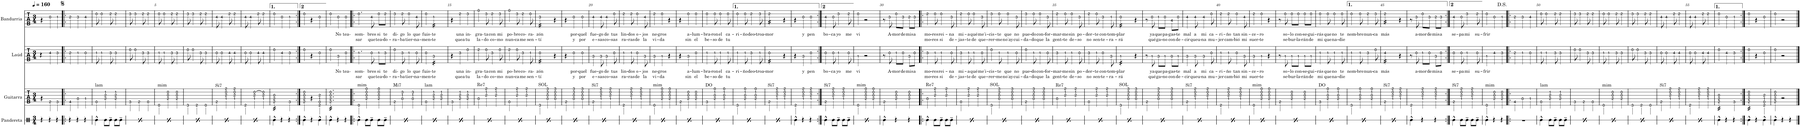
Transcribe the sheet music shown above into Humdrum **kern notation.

**kern	**kern	**kern	**text	**text	**kern	**text	**text
*part4	*part3	*part2	*part2	*part2	*part1	*part1	*part1
*staff4	*staff3	*staff2	*staff2	*staff2	*staff1	*staff1	*staff1
*I"Pandereta	*I"Guitarra	*I"Laúd	*	*	*I"Bandurria	*	*
*I'Pdta.	*	*	*	*	*	*	*
*stria1	*stria6	*stria6	*	*	*stria6	*	*
*clefX	*	*	*	*	*	*	*
*k[]	*k[f#]	*k[f#]	*	*	*k[f#]	*	*
*M3/4	*M3/4	*M3/4	*	*	*M3/4	*	*
*MM160	*MM160	*MM160	*	*	*MM160	*	*
=1	=1	=1	=1	=1	=1	=1	=1
4r	4r	4r	.	.	4r	.	.
4r	4BB\	4d#X\	.	.	4b\	.	.
4r	4C\	4dn\	.	.	4cc\	.	.
=2!|:	=2!|:	=2!|:	=2!|:	=2!|:	=2!|:	=2!|:	=2!|:
4r	4C#X\	4c#X\	.	.	4cc#X\	.	.
4r	4D\	4cn\	.	.	4dd\	.	.
4r	4D#X\	4B\	.	.	4dd#X\	.	.
=3	=3	=3	=3	=3	=3	=3	=3
!	!LO:TX:a:t=lam	!	!	!	!	!	!
4Re^^\	4AA\	8c\	.	.	8ee\	.	.
.	.	4c\	.	.	4ee\	.	.
8Re\L	4E\ 4A\ 4c\	.	.	.	.	.	.
8Re~\J	.	8d\	.	.	8ff#\	.	.
8Re\L	4E\ 4A\ 4c\	4d\	.	.	4ff#\	.	.
8Re~\J	.	.	.	.	.	.	.
=4	=4	=4	=4	=4	=4	=4	=4
4Re^^\	4C\	8e\	.	.	8gg\	.	.
.	.	4e\	.	.	4gg\	.	.
8Re\L	4BB\	.	.	.	.	.	.
8Re~\J	.	8d\	.	.	8ff#\	.	.
8Re\L	4AA\	4d\	.	.	4ff#\	.	.
8Re~\J	.	.	.	.	.	.	.
=5	=5	=5	=5	=5	=5	=5	=5
!	!LO:TX:a:t=mim	!	!	!	!	!	!
4Re^^\	4EE\	8c\	.	.	8ee\	.	.
.	.	4c\	.	.	4ee\	.	.
8Re\L	4E\ 4G\ 4B\	.	.	.	.	.	.
8Re~\J	.	8d\	.	.	8ff#\	.	.
8Re\L	4E\ 4G\ 4B\	4d\	.	.	4ff#\	.	.
8Re~\J	.	.	.	.	.	.	.
=6	=6	=6	=6	=6	=6	=6	=6
4Re^^\	4GG\	8e\	.	.	8gg\	.	.
.	.	4e\	.	.	4gg\	.	.
8Re\L	4FF#\	.	.	.	.	.	.
8Re~\J	.	8d\	.	.	8ff#\	.	.
8Re\L	4EE\	4d\	.	.	4ff#\	.	.
8Re~\J	.	.	.	.	.	.	.
=7	=7	=7	=7	=7	=7	=7	=7
!	!LO:TX:a:t=Si7	!	!	!	!	!	!
4Re^^\	4BB\	8B\	.	.	8dd#X\	.	.
.	.	4B\	.	.	4dd#\	.	.
8Re\L	4D#X\ 4A\ 4B\ 4f#\	.	.	.	.	.	.
8Re~\J	.	8d#X\	.	.	8ff#\	.	.
8Re\L	4D#\ 4A\ 4B\ 4f#\	4d#\	.	.	4ff#\	.	.
8Re~\J	.	.	.	.	.	.	.
=8	=8	=8	=8	=8	=8	=8	=8
4Re^^\	4FF#\	8B\	.	.	8dd#X\	.	.
.	.	4B\	.	.	4dd#\	.	.
8Re\L	4D#X\ 4A\ [4B\	.	.	.	.	.	.
8Re~\J	.	8d#X\	.	.	8ff#\	.	.
8Re\L	4D#\ 4A\ 4B\]	4d#\	.	.	4ff#\	.	.
8Re~\J	.	.	.	.	.	.	.
=9	=9	=9	=9	=9	=9	=9	=9
4Re^^\	2BB\ 2E\ 2G\	4e\	.	.	4ee\	.	.
4r	.	4d#X\	.	.	4b\	.	.
4r	4C\	4dn\	.	.	4cc\	.	.
=10:|!	=10:|!	=10:|!	=10:|!	=10:|!	=10:|!	=10:|!	=10:|!
4Re^^\	4BB\ 4E\ 4G\ 4B\	4e\	.	.	4ee\	.	.
4r	4r	4r	.	.	4r	.	.
4Re^^\	4FF#\ 4AA\ 4D#X\ 4A\	4B\	.	.	4b\	.	.
=11	=11	=11	=11	=11	=11	=11	=11
4Re^^\	2.BB\ 2.E\ 2.G\ 2.B\	4e\	.	.	4ee\	.	.
!	!	!	!LO:LY:b	!	!	!LO:LY:b	!
4r	.	4A\	No	.	4b\	No	.
!	!	!	!LO:LY:b	!	!	!LO:LY:b	!
4r	.	4B\	tea-	.	4b\	tea-	.
=12!|:	=12!|:	=12!|:	=12!|:	=12!|:	=12!|:	=12!|:	=12!|:
!	!LO:TX:a:t=mim	!	!	!	!	!	!
!	!	!	!LO:LY:b	!LO:LY:b	!	!LO:LY:b	!LO:LY:b
4Re^^\	4EE\	4.c\	som-	sar	4.ee\	som-	sar
8Re\L	4E\ 4G\ 4B\ 4e\	.	.	.	.	.	.
!	!	!	!LO:LY:b	!LO:LY:b	!	!LO:LY:b	!LO:LY:b
8Re~\J	.	8B\	bres	que	8dd#X\	bres	que
!	!	!	!LO:LY:b	!LO:LY:b	!	!LO:LY:b	!LO:LY:b
8Re\L	4E\ 4G\ 4B\ 4e\	8c\L	si	tea-	8ee\L	si	tea-
!	!	!	!LO:LY:b	!LO:LY:b	!	!LO:LY:b	!LO:LY:b
8Re~\J	.	8d\J	te	-do-	8ff#\J	te	-do-
=13	=13	=13	=13	=13	=13	=13	=13
!	!LO:TX:a:t=Mi7	!	!	!	!	!	!
!	!	!	!LO:LY:b	!LO:LY:b	!	!LO:LY:b	!LO:LY:b
4Re^^\	4BB\	4e\	di-	-ra-	4gg\	di-	-ra-
!	!	!	!LO:LY:b	!LO:LY:b	!	!LO:LY:b	!LO:LY:b
8Re\L	4D\ 4G#X\ 4d\	8d\	go	-ba	8ff#\	go	-ba
!	!	!	!LO:LY:b	!LO:LY:b	!	!LO:LY:b	!LO:LY:b
8Re~\J	.	4c\	lo	tier-	4ee\	lo	tier-
8Re\L	4D\ 4G#\ 4d\	.	.	.	.	.	.
!	!	!	!LO:LY:b	!LO:LY:b	!	!LO:LY:b	!LO:LY:b
8Re~\J	.	8B\	que	-na-	8dd#X\	que	-na-
=14	=14	=14	=14	=14	=14	=14	=14
!	!LO:TX:a:t=lam	!	!	!	!	!	!
!	!	!	!LO:LY:b	!LO:LY:b	!	!LO:LY:b	!LO:LY:b
4Re^^\	4AA\	4B\	fuis-	-men-	4ee\	fuis-	-men-
!	!	!	!LO:LY:b	!LO:LY:b	!	!LO:LY:b	!LO:LY:b
8Re\L	4E\ 4A\ 4c\	2A\	te	-te	2cc\	te	-te
8Re~\J	.	.	.	.	.	.	.
8Re\L	4E\ 4A\ 4c\	.	.	.	.	.	.
8Re~\J	.	.	.	.	.	.	.
=15	=15	=15	=15	=15	=15	=15	=15
4Re^^\	4C\	4r	.	.	4r	.	.
!	!	!	!LO:LY:b	!LO:LY:b	!	!LO:LY:b	!LO:LY:b
8Re\L	4E\ 4A\ 4c\	4d\	una	quea	4ff#\	una	quea
8Re~\J	.	.	.	.	.	.	.
!	!	!	!LO:LY:b	!LO:LY:b	!	!LO:LY:b	!LO:LY:b
8Re\L	4E\ 4A\ 4c\	4e\	in-	tu	4gg\	in-	tu
8Re~\J	.	.	.	.	.	.	.
=16	=16	=16	=16	=16	=16	=16	=16
!	!LO:TX:a:t=Re7	!	!	!	!	!	!
!	!	!	!LO:LY:b	!LO:LY:b	!	!LO:LY:b	!LO:LY:b
4Re^^\	4D\	4f#\	gra-	la-	4aa\	gra-	la-
!	!	!	!LO:LY:b	!LO:LY:b	!	!LO:LY:b	!LO:LY:b
8Re\L	4A\ 4c\ 4f#\	8e\	ta	-do	8gg\	ta	-do
!	!	!	!LO:LY:b	!LO:LY:b	!	!LO:LY:b	!LO:LY:b
8Re~\J	.	4d\	con	co-	4ff#\	con	co-
8Re\L	4A\ 4c\ 4f#\	.	.	.	.	.	.
!	!	!	!LO:LY:b	!LO:LY:b	!	!LO:LY:b	!LO:LY:b
8Re~\J	.	8e\	mi	-mo	8gg\	mi	-mo
=17	=17	=17	=17	=17	=17	=17	=17
!	!	!	!LO:LY:b	!LO:LY:b	!	!LO:LY:b	!LO:LY:b
4Re^^\	4AA\	4f#\	po-	nun-	4aa\	po-	nun-
!	!	!	!LO:LY:b	!LO:LY:b	!	!LO:LY:b	!LO:LY:b
8Re\L	4A\ 4c\ 4f#\	8e\	bre	-ca	8gg\	bre	-ca
!	!	!	!LO:LY:b	!LO:LY:b	!	!LO:LY:b	!LO:LY:b
8Re~\J	.	4d\	co-	me	4ff#\	co-	me
8Re\L	4A\ 4c\ 4f#\	.	.	.	.	.	.
!	!	!	!LO:LY:b	!LO:LY:b	!	!LO:LY:b	!LO:LY:b
8Re~\J	.	8c\	ra-	sen-	8ee\	ra-	sen-
=18	=18	=18	=18	=18	=18	=18	=18
!	!LO:TX:a:t=SOL	!	!	!	!	!	!
!	!	!	!LO:LY:b	!LO:LY:b	!	!LO:LY:b	!LO:LY:b
4Re^^\	4GG\	2B\	zón	-tí	2dd\	zón	-tí
8Re\L	4D\ 4G\ 4d\ 4g\	.	.	.	.	.	.
8Re~\J	.	.	.	.	.	.	.
8Re\L	4D\ 4G\ 4B\ 4g\	4r	.	.	4r	.	.
8Re~\J	.	.	.	.	.	.	.
=19	=19	=19	=19	=19	=19	=19	=19
4Re^^\	4BB\	4r	.	.	4r	.	.
!	!	!	!LO:LY:b	!LO:LY:b	!	!LO:LY:b	!LO:LY:b
8Re\L	4D\ 4G\ 4d\ 4g\	4B\	por-	y	4b\	por-	y
8Re~\J	.	.	.	.	.	.	.
!	!	!	!LO:LY:b	!LO:LY:b	!	!LO:LY:b	!LO:LY:b
8Re\L	4D\ 4G\ 4B\ 4g\	4B\	-quel	por	4b\	-quel	por
8Re~\J	.	.	.	.	.	.	.
=20	=20	=20	=20	=20	=20	=20	=20
!	!LO:TX:a:t=Si7	!	!	!	!	!	!
!	!	!	!LO:LY:b	!LO:LY:b	!	!LO:LY:b	!LO:LY:b
4Re^^\	4BB\	4A\	fue-	e-	4dd#X\	fue-	e-
!	!	!	!LO:LY:b	!LO:LY:b	!	!LO:LY:b	!LO:LY:b
8Re\L	4D#X\ 4A\ 4B\ 4f#\	8A\	-go	-sas	8dd#\	-go	-sas
!	!	!	!LO:LY:b	!LO:LY:b	!	!LO:LY:b	!LO:LY:b
8Re~\J	.	4A\	de	co-	4dd#\	de	co-
8Re\L	4D#X\ 4A\ 4B\ 4f#\	.	.	.	.	.	.
!	!	!	!LO:LY:b	!LO:LY:b	!	!LO:LY:b	!LO:LY:b
8Re~\J	.	8B\	tus	-sas	8ee\	tus	-sas
=21	=21	=21	=21	=21	=21	=21	=21
!	!	!	!LO:LY:b	!LO:LY:b	!	!LO:LY:b	!LO:LY:b
4Re^^\	4FF#\	4c\	lin-	ra-	4ff#\	lin-	ra-
!	!	!	!LO:LY:b	!LO:LY:b	!	!LO:LY:b	!LO:LY:b
8Re\L	4D#X\ 4A\ 4B\ 4f#\	8c\	-dos	-ras	8ff#\	-dos	-ras
!	!	!	!LO:LY:b	!LO:LY:b	!	!LO:LY:b	!LO:LY:b
8Re~\J	.	4B\	o-	de	4ee\	o-	de
8Re\L	4D#X\ 4A\ 4B\ 4f#\	.	.	.	.	.	.
!	!	!	!LO:LY:b	!LO:LY:b	!	!LO:LY:b	!LO:LY:b
8Re~\J	.	8A\	-jos	la	8dd#X\	-jos	la
=22	=22	=22	=22	=22	=22	=22	=22
!	!LO:TX:a:t=mim	!	!	!	!	!	!
!	!	!	!LO:LY:b	!LO:LY:b	!	!LO:LY:b	!LO:LY:b
4Re^^\	4EE\	4A\	ne-	vi-	4ff#\	ne-	vi-
!	!	!	!LO:LY:b	!LO:LY:b	!	!LO:LY:b	!LO:LY:b
8Re\L	4E\ 4G\ 4B\ 4e\	4G\	-gros	-da	4ee\	-gros	-da
8Re~\J	.	.	.	.	.	.	.
8Re\L	4E\ 4G\ 4B\ 4e\	4r	.	.	4r	.	.
8Re~\J	.	.	.	.	.	.	.
=23	=23	=23	=23	=23	=23	=23	=23
4Re^^\	4BB\	4r	.	.	4r	.	.
!	!	!	!LO:LY:b	!LO:LY:b	!	!LO:LY:b	!LO:LY:b
8Re\L	4E\ 4G\ 4B\	4A\	a-	sin	4ee\	a-	sin
8Re~\J	.	.	.	.	.	.	.
!	!	!	!LO:LY:b	!LO:LY:b	!	!LO:LY:b	!LO:LY:b
8Re\L	4E\ 4G\ 4B\	4B\	-lum-	el	4ee\	-lum-	el
8Re~\J	.	.	.	.	.	.	.
=24	=24	=24	=24	=24	=24	=24	=24
!	!LO:TX:a:t=DO	!	!	!	!	!	!
!	!	!	!LO:LY:b	!LO:LY:b	!	!LO:LY:b	!LO:LY:b
4Re^^\	4C\	4c\	-bra-	be-	4ee\	-bra-	be-
!	!	!	!LO:LY:b	!LO:LY:b	!	!LO:LY:b	!LO:LY:b
8Re\L	4E\ 4G\ 4c\ 4e\	8c\	-ron	-so	8ee\	-ron	-so
!	!	!	!LO:LY:b	!LO:LY:b	!	!LO:LY:b	!LO:LY:b
8Re~\J	.	4c\	el	de	4ee\	el	de
8Re\L	4E\ 4G\ 4c\ 4e\	.	.	.	.	.	.
!	!	!	!LO:LY:b	!LO:LY:b	!	!LO:LY:b	!LO:LY:b
8Re~\J	.	8c\	ca-	tu	8ee\	ca-	tu
=25	=25	=25	=25	=25	=25	=25	=25
!	!	!	!LO:LY:b	!	!	!LO:LY:b	!
4Re^^\	4GG\	4c\	-ri-	.	4ee\	-ri-	.
!	!	!	!LO:LY:b	!	!	!LO:LY:b	!
8Re\L	4E\ 4G\ 4c\ 4e\	8c\	-ño	.	8ee\	-ño	.
!	!	!	!LO:LY:b	!	!	!LO:LY:b	!
8Re~\J	.	4d\	deo-	.	4ff#\	deo-	.
8Re\L	4E\ 4G\ 4c\ 4e\	.	.	.	.	.	.
!	!	!	!LO:LY:b	!	!	!LO:LY:b	!
8Re~\J	.	8c\	-troa-	.	8gg\	-troa-	.
=26	=26	=26	=26	=26	=26	=26	=26
!	!LO:TX:a:t=Si7	!	!	!	!	!	!
!	!	!	!LO:LY:b	!	!	!LO:LY:b	!
4Re^^\	4BB\	2B\	-mor	.	2ff#\	-mor	.
8Re\L	4D#X\ 4A\ 4B\ 4f#\	.	.	.	.	.	.
8Re~\J	.	.	.	.	.	.	.
8Re\L	4D#X\ 4A\ 4B\ 4f#\	4r	.	.	4r	.	.
8Re~\J	.	.	.	.	.	.	.
=27	=27	=27	=27	=27	=27	=27	=27
4Re^^\	4FF#\	4r	.	.	4r	.	.
!	!	!	!LO:LY:b	!	!	!LO:LY:b	!
4r	4D#X\ 4A\ 4B\ 4f#\	4A\	y	.	4b\	y	.
!	!	!	!LO:LY:b	!	!	!LO:LY:b	!
4r	4D#X\ 4A\ 4B\ 4f#\	4B\	pen	.	4b\	pen	.
=28:|!	=28:|!	=28:|!	=28:|!	=28:|!	=28:|!	=28:|!	=28:|!
!	!LO:TX:a:t=Si7	!	!	!	!	!	!
!	!	!	!LO:LY:b	!	!	!LO:LY:b	!
4Re^^\	4BB\	4B\	bo-	.	4dd#X\	bo-	.
!	!	!	!LO:LY:b	!	!	!LO:LY:b	!
8Re\L	4D#X\ 4A\ 4B\ 4f#\	8B\	-ca	.	8b\	-ca	.
!	!	!	!LO:LY:b	!	!	!LO:LY:b	!
8Re~\J	.	4c\	yo	.	4gg\	yo	.
8Re\L	4D#X\ 4A\ 4B\ 4f#\	.	.	.	.	.	.
!	!	!	!LO:LY:b	!	!	!LO:LY:b	!
8Re~\J	.	8B\	me	.	8ff#\	me	.
=29	=29	=29	=29	=29	=29	=29	=29
!	!LO:TX:a:t=mim	!	!	!	!	!	!
!	!	!	!LO:LY:b	!	!	!LO:LY:b	!
4Re^^\	4EE\	4G\	vi	.	4ee\	vi	.
8Re\L	4E\ 4G\ 4B\ 4e\	2r	.	.	2r	.	.
8Re~\J	.	.	.	.	.	.	.
8Re\L	4E\ 4G\ 4B\ 4e\	.	.	.	.	.	.
8Re~\J	.	.	.	.	.	.	.
=30	=30	=30	=30	=30	=30	=30	=30
4Re^^\	4BB\	8r	.	.	8r	.	.
!	!	!	!LO:LY:b	!	!	!LO:LY:b	!
.	.	8B\	A-	.	8dd\	A-	.
!	!	!	!LO:LY:b	!	!	!LO:LY:b	!
4r	4E\ 4G\ 4B\	8c\L	-mor	.	8ee\L	-mor	.
!	!	!	!LO:LY:b	!	!	!LO:LY:b	!
.	.	8B\J	de	.	8dd\J	de	.
!	!	!	!LO:LY:b	!	!	!LO:LY:b	!
4r	4E\ 4G\ 4B\	8A\L	mis	.	8cc#X\L	mis	.
!	!	!	!LO:LY:b	!	!	!LO:LY:b	!
.	.	8B\J	a	.	8dd\J	a	.
=31!|:	=31!|:	=31!|:	=31!|:	=31!|:	=31!|:	=31!|:	=31!|:
!	!LO:TX:a:t=Re7	!	!	!	!	!	!
!	!	!	!LO:LY:b	!LO:LY:b	!	!LO:LY:b	!LO:LY:b
4Re^^\	4D\	4d\	mo-	mo-	4ff#\	mo-	mo-
!	!	!	!LO:LY:b	!LO:LY:b	!	!LO:LY:b	!LO:LY:b
8Re\L	4A\ 4c\ 4f#\	8c\	-res	-res	8ee\	-res	-res
!	!	!	!LO:LY:b	!LO:LY:b	!	!LO:LY:b	!LO:LY:b
8Re~\J	.	4c\	rei-	si	4ee\	rei-	si
8Re\L	4A\ 4c\ 4f#\	.	.	.	.	.	.
!	!	!	!LO:LY:b	!LO:LY:b	!	!LO:LY:b	!LO:LY:b
8Re~\J	.	8B\	-na	de-	8dd\	-na	de-
=32	=32	=32	=32	=32	=32	=32	=32
!	!	!	!LO:LY:b	!LO:LY:b	!	!LO:LY:b	!LO:LY:b
4Re^^\	4AA\	4d\	mi-	-jas-	4ff#\	mi-	-jas-
!	!	!	!LO:LY:b	!LO:LY:b	!	!LO:LY:b	!LO:LY:b
8Re\L	4A\ 4c\ 4f#\	8c\	-a	-te	8ee\	-a	-te
!	!	!	!LO:LY:b	!LO:LY:b	!	!LO:LY:b	!LO:LY:b
8Re~\J	.	4c\	qué	de	4ee\	qué	de
8Re\L	4A\ 4c\ 4f#\	.	.	.	.	.	.
!	!	!	!LO:LY:b	!LO:LY:b	!	!LO:LY:b	!LO:LY:b
8Re~\J	.	8B\	me'i-	que-	8dd\	me'i-	que-
=33	=33	=33	=33	=33	=33	=33	=33
!	!LO:TX:a:t=SOL	!	!	!	!	!	!
!	!	!	!LO:LY:b	!LO:LY:b	!	!LO:LY:b	!LO:LY:b
4Re^^\	4GG\	4e\	-cis-	-rer-	4gg\	-cis-	-rer-
!	!	!	!LO:LY:b	!LO:LY:b	!	!LO:LY:b	!LO:LY:b
8Re\L	4D\ 4G\ 4d\ 4g\	8c\	-te	-me	8ee\	-te	-me
!	!	!	!LO:LY:b	!LO:LY:b	!	!LO:LY:b	!LO:LY:b
8Re~\J	.	4c\	que	no'ay	4ee\	que	no'ay
8Re\L	4D\ 4G\ 4B\ 4g\	.	.	.	.	.	.
!	!	!	!LO:LY:b	!LO:LY:b	!	!LO:LY:b	!LO:LY:b
8Re~\J	.	8B\	no	cui-	8dd\	no	cui-
=34	=34	=34	=34	=34	=34	=34	=34
!	!	!	!LO:LY:b	!LO:LY:b	!	!LO:LY:b	!LO:LY:b
4Re^^\	4BB\	4e\	pue-	-da-	4gg\	pue-	-da-
!	!	!	!LO:LY:b	!LO:LY:b	!	!LO:LY:b	!LO:LY:b
8Re\L	4D\ 4G\ 4d\ 4g\	8c\	-do	-do	8ee\	-do	-do
!	!	!	!LO:LY:b	!LO:LY:b	!	!LO:LY:b	!LO:LY:b
8Re~\J	.	4c\	con-	que	4ee\	con-	que
8Re\L	4D\ 4G\ 4B\ 4g\	.	.	.	.	.	.
!	!	!	!LO:LY:b	!LO:LY:b	!	!LO:LY:b	!LO:LY:b
8Re~\J	.	8B\	-for-	la	8dd\	-for-	la
=35	=35	=35	=35	=35	=35	=35	=35
!	!LO:TX:a:t=Re7	!	!	!	!	!	!
!	!	!	!LO:LY:b	!LO:LY:b	!	!LO:LY:b	!LO:LY:b
4Re^^\	4D\	4d\	-mar-	gent-	4ff#\	-mar-	gent-
!	!	!	!LO:LY:b	!LO:LY:b	!	!LO:LY:b	!LO:LY:b
8Re\L	4A\ 4c\ 4f#\	8c\	-me	-te	8ee\	-me	-te
!	!	!	!LO:LY:b	!LO:LY:b	!	!LO:LY:b	!LO:LY:b
8Re~\J	.	4c\	sin	de-	4ee\	sin	de-
8Re\L	4A\ 4c\ 4f#\	.	.	.	.	.	.
!	!	!	!LO:LY:b	!LO:LY:b	!	!LO:LY:b	!LO:LY:b
8Re~\J	.	8B\	po-	-so	8dd\	po-	-so
=36	=36	=36	=36	=36	=36	=36	=36
!	!	!	!LO:LY:b	!LO:LY:b	!	!LO:LY:b	!LO:LY:b
4Re^^\	4AA\	4d\	-der-	no	4ff#\	-der-	no
!	!	!	!LO:LY:b	!LO:LY:b	!	!LO:LY:b	!LO:LY:b
8Re\L	4A\ 4c\ 4f#\	8c\	-te	sen-	8ee\	-te	sen-
!	!	!	!LO:LY:b	!LO:LY:b	!	!LO:LY:b	!LO:LY:b
8Re~\J	.	4B\	con-	-te-	4dd\	con-	-te-
8Re\L	4A\ 4c\ 4f#\	.	.	.	.	.	.
!	!	!	!LO:LY:b	!LO:LY:b	!	!LO:LY:b	!LO:LY:b
8Re~\J	.	8A\	-tem-	-ra-	8cc\	-tem-	-ra-
=37	=37	=37	=37	=37	=37	=37	=37
!	!LO:TX:a:t=SOL	!	!	!	!	!	!
!	!	!	!LO:LY:b	!LO:LY:b	!	!LO:LY:b	!LO:LY:b
4Re^^\	4GG\	2G\	-plar	-rá	2b\	-plar	-rá
8Re\L	4D\ 4G\ 4d\ 4g\	.	.	.	.	.	.
8Re~\J	.	.	.	.	.	.	.
8Re\L	4D\ 4G\ 4B\ 4g\	4r	.	.	4r	.	.
8Re~\J	.	.	.	.	.	.	.
=38	=38	=38	=38	=38	=38	=38	=38
4Re^^\	4BB\	8r	.	.	8r	.	.
!	!	!	!LO:LY:b	!LO:LY:b	!	!LO:LY:b	!LO:LY:b
.	.	8G\	ya	qué	8b\	ya	qué
!	!	!	!LO:LY:b	!LO:LY:b	!	!LO:LY:b	!LO:LY:b
8Re\L	4D\ 4G\ 4d\ 4g\	8A\L	que	ga-	8cc\L	que	ga-
!	!	!	!LO:LY:b	!LO:LY:b	!	!LO:LY:b	!LO:LY:b
8Re~\J	.	8G\J	pa-	-no	8b\J	pa-	-no
!	!	!	!LO:LY:b	!LO:LY:b	!	!LO:LY:b	!LO:LY:b
8Re\L	4D\ 4G\ 4B\ 4g\	8F#\L	-gas-	con	8b-X\L	-gas-	con
!	!	!	!LO:LY:b	!LO:LY:b	!	!LO:LY:b	!LO:LY:b
8Re~\J	.	8G\J	-te	de-	8bn\J	-te	de-
=39	=39	=39	=39	=39	=39	=39	=39
!	!LO:TX:a:t=Si7	!	!	!	!	!	!
!	!	!	!LO:LY:b	!LO:LY:b	!	!LO:LY:b	!LO:LY:b
4Re^^\	4BB\	4A\	mal	-cir	4dd#X\	mal	-cir
!	!	!	!LO:LY:b	!LO:LY:b	!	!LO:LY:b	!LO:LY:b
8Re\L	4D#X\ 4A\ 4B\ 4f#\	8A\	a	queu-	8dd#\	a	queu-
!	!	!	!LO:LY:b	!LO:LY:b	!	!LO:LY:b	!LO:LY:b
8Re~\J	.	4A\	mi	-na	4dd#\	mi	-na
8Re\L	4D#X\ 4A\ 4B\ 4f#\	.	.	.	.	.	.
!	!	!	!LO:LY:b	!LO:LY:b	!	!LO:LY:b	!LO:LY:b
8Re~\J	.	8B\	ca-	mu-	8ee\	ca-	mu-
=40	=40	=40	=40	=40	=40	=40	=40
!	!	!	!LO:LY:b	!LO:LY:b	!	!LO:LY:b	!LO:LY:b
4Re^^\	4FF#\	4c\	-ri-	-jer	4ff#\	-ri-	-jer
!	!	!	!LO:LY:b	!LO:LY:b	!	!LO:LY:b	!LO:LY:b
8Re\L	4D#X\ 4A\ 4B\ 4f#\	8c\	-ño	cam-	8ff#\	-ño	cam-
!	!	!	!LO:LY:b	!LO:LY:b	!	!LO:LY:b	!LO:LY:b
8Re~\J	.	4B\	tan	-bió	4ee\	tan	-bió
8Re\L	4D#X\ 4A\ 4B\ 4f#\	.	.	.	.	.	.
!	!	!	!LO:LY:b	!LO:LY:b	!	!LO:LY:b	!LO:LY:b
8Re~\J	.	8A\	sin-	mi	8dd#X\	sin-	mi
=41	=41	=41	=41	=41	=41	=41	=41
!	!LO:TX:a:t=mim	!	!	!	!	!	!
!	!	!	!LO:LY:b	!LO:LY:b	!	!LO:LY:b	!LO:LY:b
4Re^^\	4EE\	4A\	-ce-	suer-	4ff#\	-ce-	suer-
!	!	!	!LO:LY:b	!LO:LY:b	!	!LO:LY:b	!LO:LY:b
8Re\L	4E\ 4G\ 4B\ 4e\	4G\	-ro	-te	4ee\	-ro	-te
8Re~\J	.	.	.	.	.	.	.
8Re\L	4E\ 4G\ 4B\ 4e\	4r	.	.	4r	.	.
8Re~\J	.	.	.	.	.	.	.
=42	=42	=42	=42	=42	=42	=42	=42
4Re^^\	4BB\	8r	.	.	8r	.	.
!	!	!	!LO:LY:b	!LO:LY:b	!	!LO:LY:b	!LO:LY:b
.	.	8G\	so-	se-	8ee\	so-	se-
!	!	!	!LO:LY:b	!LO:LY:b	!	!LO:LY:b	!LO:LY:b
8Re\L	4E\ 4G\ 4B\	8G\L	-lo	-bur-	8ee\L	-lo	-bur-
!	!	!	!LO:LY:b	!LO:LY:b	!	!LO:LY:b	!LO:LY:b
8Re~\J	.	8G\J	con-	-la-	8ee\J	con-	-la-
!	!	!	!LO:LY:b	!LO:LY:b	!	!LO:LY:b	!LO:LY:b
8Re\L	4E\ 4G\ 4B\	8G\L	-se-	-rán	8ee\L	-se-	-rán
!	!	!	!LO:LY:b	!LO:LY:b	!	!LO:LY:b	!LO:LY:b
8Re~\J	.	8G\J	-gui-	de	8ee\J	-gui-	de
=43	=43	=43	=43	=43	=43	=43	=43
!	!LO:TX:a:t=DO	!	!	!	!	!	!
!	!	!	!LO:LY:b	!LO:LY:b	!	!LO:LY:b	!LO:LY:b
4Re^^\	4C\	4c\	-rás	mi	4ee\	-rás	mi
!	!	!	!LO:LY:b	!LO:LY:b	!	!LO:LY:b	!LO:LY:b
8Re\L	4E\ 4G\ 4c\ 4e\	8c\	que	que	8ee\	que	que
!	!	!	!LO:LY:b	!LO:LY:b	!	!LO:LY:b	!LO:LY:b
8Re~\J	.	4c\	no	na-	4ee\	no	na-
8Re\L	4E\ 4G\ 4c\ 4e\	.	.	.	.	.	.
!	!	!	!LO:LY:b	!LO:LY:b	!	!LO:LY:b	!LO:LY:b
8Re~\J	.	8c\	te	-die	8ee\	te	-die
=44	=44	=44	=44	=44	=44	=44	=44
!	!	!	!LO:LY:b	!	!	!LO:LY:b	!
4Re^^\	4GG\	4c\	nom-	.	4ee\	nom-	.
!	!	!	!LO:LY:b	!	!	!LO:LY:b	!
8Re\L	4E\ 4G\ 4c\ 4e\	8c\	-bre	.	8ee\	-bre	.
!	!	!	!LO:LY:b	!	!	!LO:LY:b	!
8Re~\J	.	4d\	nun-	.	4ff#\	nun-	.
8Re\L	4E\ 4G\ 4c\ 4e\	.	.	.	.	.	.
!	!	!	!LO:LY:b	!	!	!LO:LY:b	!
8Re~\J	.	8e\	-ca	.	8gg\	-ca	.
=45	=45	=45	=45	=45	=45	=45	=45
!	!LO:TX:a:t=Si7	!	!	!	!	!	!
!	!	!	!LO:LY:b	!	!	!LO:LY:b	!
4Re^^\	4BB\	2d#X\	más	.	2ff#\	más	.
8Re\L	4D#X\ 4A\ 4B\ 4f#\	.	.	.	.	.	.
8Re~\J	.	.	.	.	.	.	.
8Re\L	4D#X\ 4A\ 4B\ 4f#\	4r	.	.	4r	.	.
8Re~\J	.	.	.	.	.	.	.
=46	=46	=46	=46	=46	=46	=46	=46
4Re^^\	4FF#\	8r	.	.	8r	.	.
!	!	!	!LO:LY:b	!	!	!LO:LY:b	!
.	.	8B\	a-	.	8dd\	a-	.
!	!	!	!LO:LY:b	!	!	!LO:LY:b	!
4r	4D#X\ 4A\ 4B\ 4f#\	8c\L	-mor	.	8ee\L	-mor	.
!	!	!	!LO:LY:b	!	!	!LO:LY:b	!
.	.	8B\J	de	.	8dd\J	de	.
!	!	!	!LO:LY:b	!	!	!LO:LY:b	!
4r	4D#X\ 4A\ 4B\ 4f#\	8A\L	mis	.	8cc#X\L	mis	.
!	!	!	!LO:LY:b	!	!	!LO:LY:b	!
.	.	8B\J	a	.	8dd\J	a	.
=47:|!	=47:|!	=47:|!	=47:|!	=47:|!	=47:|!	=47:|!	=47:|!
!	!LO:TX:a:t=Si7	!	!	!	!	!	!
!	!	!	!LO:LY:b	!	!	!LO:LY:b	!
4Re^^\	4BB\	4B\	se-	.	4dd#X\	se-	.
!	!	!	!LO:LY:b	!	!	!LO:LY:b	!
8Re\L	4D#X\ 4A\ 4B\ 4f#\	8B\	-pa	.	8b\	-pa	.
!	!	!	!LO:LY:b	!	!	!LO:LY:b	!
8Re~\J	.	4c\	mi	.	4gg\	mi	.
8Re\L	4D#X\ 4A\ 4B\ 4f#\	.	.	.	.	.	.
!	!	!	!LO:LY:b	!	!	!LO:LY:b	!
8Re~\J	.	8B\	su-	.	8ff#\	su-	.
=48	=48	=48	=48	=48	=48	=48	=48
!	!LO:TX:a:t=mim	!	!	!	!	!	!
!	!	!	!LO:LY:b	!	!	!LO:LY:b	!
4Re^^\	4EE\	4G\	-frir	.	4ee\	-frir	.
4r	4E\ 4G\ 4B\	4d#X\	.	.	4b\	.	.
4r	4E\ 4G\ 4B\	4dn\	.	.	4cc\	.	.
=49!|:	=49!|:	=49!|:	=49!|:	=49!|:	=49!|:	=49!|:	=49!|:
2.r	4C#X\	4c#X\	.	.	4cc#X\	.	.
.	4D\	4cn\	.	.	4dd\	.	.
.	4D#X\	4B\	.	.	4dd#X\	.	.
=50	=50	=50	=50	=50	=50	=50	=50
!	!LO:TX:a:t=lam	!	!	!	!	!	!
4Re^^\	4AA\	8c\	.	.	8ee\	.	.
.	.	4c\	.	.	4ee\	.	.
8Re\L	4E\ 4A\ 4c\	.	.	.	.	.	.
8Re~\J	.	8d\	.	.	8ff#\	.	.
8Re\L	4E\ 4A\ 4c\	4d\	.	.	4ff#\	.	.
8Re~\J	.	.	.	.	.	.	.
=51	=51	=51	=51	=51	=51	=51	=51
4Re^^\	4C\	8e\	.	.	8gg\	.	.
.	.	4e\	.	.	4gg\	.	.
8Re\L	4BB\	.	.	.	.	.	.
8Re~\J	.	8d\	.	.	8ff#\	.	.
8Re\L	4AA\	4d\	.	.	4ff#\	.	.
8Re~\J	.	.	.	.	.	.	.
=52	=52	=52	=52	=52	=52	=52	=52
!	!LO:TX:a:t=mim	!	!	!	!	!	!
4Re^^\	4EE\	8c\	.	.	8ee\	.	.
.	.	4c\	.	.	4ee\	.	.
8Re\L	4E\ 4G\ 4B\	.	.	.	.	.	.
8Re~\J	.	8d\	.	.	8ff#\	.	.
8Re\L	4E\ 4G\ 4B\	4d\	.	.	4ff#\	.	.
8Re~\J	.	.	.	.	.	.	.
=53	=53	=53	=53	=53	=53	=53	=53
4Re^^\	4GG\	8e\	.	.	8gg\	.	.
.	.	4e\	.	.	4gg\	.	.
8Re\L	4FF#\	.	.	.	.	.	.
8Re~\J	.	8d\	.	.	8ff#\	.	.
8Re\L	4EE\	4d\	.	.	4ff#\	.	.
8Re~\J	.	.	.	.	.	.	.
=54	=54	=54	=54	=54	=54	=54	=54
!	!LO:TX:a:t=Si7	!	!	!	!	!	!
4Re^^\	4BB\	8B\	.	.	8dd#X\	.	.
.	.	4B\	.	.	4dd#\	.	.
8Re\L	4D#X\ 4A\ 4B\ 4f#\	.	.	.	.	.	.
8Re~\J	.	8d#X\	.	.	8ff#\	.	.
8Re\L	4D#X\ 4A\ 4B\ 4f#\	4d#\	.	.	4ff#\	.	.
8Re~\J	.	.	.	.	.	.	.
=55	=55	=55	=55	=55	=55	=55	=55
4Re^^\	4FF#\	8B\	.	.	8dd#X\	.	.
.	.	4B\	.	.	4dd#\	.	.
8Re\L	4D#X\ 4A\ 4B\ 4f#\	.	.	.	.	.	.
8Re~\J	.	8d#X\	.	.	8ff#\	.	.
8Re\L	4D#X\ 4A\ 4B\ 4f#\	4d#\	.	.	4ff#\	.	.
8Re~\J	.	.	.	.	.	.	.
=56	=56	=56	=56	=56	=56	=56	=56
4Re^^\	2BB\ 2E\ 2G\	4e\	.	.	4ee\	.	.
4r	.	4d#X\	.	.	4b\	.	.
4r	4C\	4dn\	.	.	4cc\	.	.
=57:|!	=57:|!	=57:|!	=57:|!	=57:|!	=57:|!	=57:|!	=57:|!
4Re^^\	2BB\ 2E\ 2G\ 2B\	4e\	.	.	4ee\	.	.
4r	.	4r	.	.	4r	.	.
4Re^^\	4FF#\ 4AA\ 4D#X\ 4A\	4B\	.	.	4b\	.	.
=58	=58	=58	=58	=58	=58	=58	=58
4Re^^\	4BB\ 4E\ 4G\ 4B\	4e\	.	.	4ee\	.	.
4r	2r	2r	.	.	2r	.	.
4r	.	.	.	.	.	.	.
==	==	==	==	==	==	==	==
*-	*-	*-	*-	*-	*-	*-	*-
